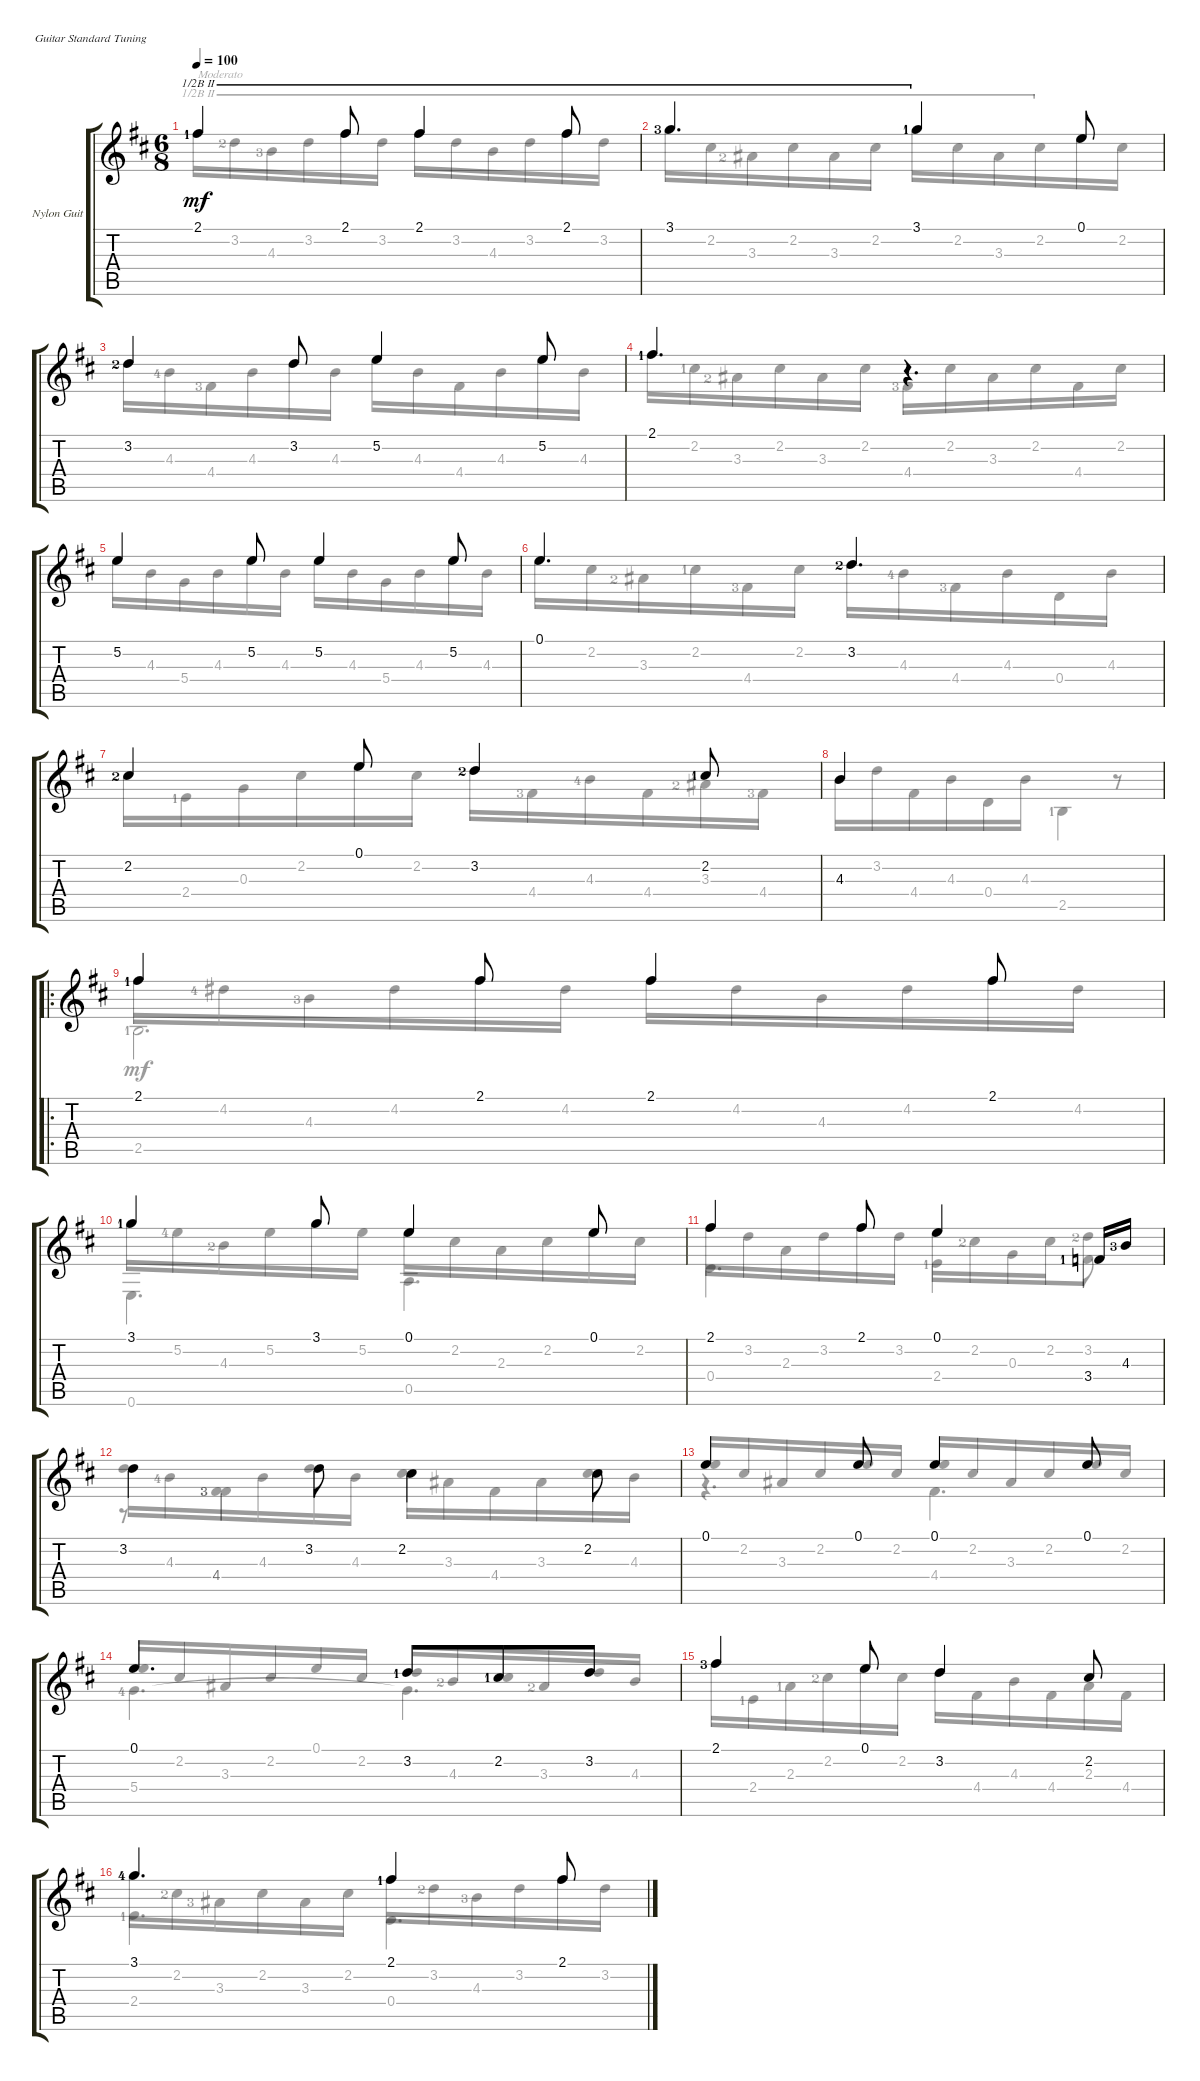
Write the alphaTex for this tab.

\defaultSystemsLayout 4
\bracketExtendMode groupsimilarinstruments
\firstSystemTrackNameOrientation horizontal
\otherSystemsTrackNameOrientation horizontal
\track ("Nylon Guitar" "Nylon Guit") {instrument acousticguitarsteel}
\staff {score tabs}
\tuning (E4 B3 G3 D3 A2 E2)
\voice
\ts (6 8)
\tempo 100
\clef g2
\scale
0.375176
\ks d
2.1{lf 2}.4{dy mf instrument acousticguitarsteel barre (2 half)} 2.1.8{barre (2 half)} 2.1.4{barre (2 half)} 2.1.8{barre (2 half)} |
\scale
0.35402 3.1{lf 4}.4{d barre (2 half)} 3.1{lf 2}.4{barre (2 half)} 0.1.8 |
3.2{lf 3}.4 3.2.8 5.2.4 5.2.8 |
2.1{lf 2}.4{d} r.4{d} |
5.2.4 5.2.8 5.2.4 5.2.8 |
0.1.4{d} 3.2{lf 3}.4{d} |
2.2{lf 3}.4 0.1.8 3.2{lf 3}.4 2.2{lf 2}.8 |
4.3.4 |
\ro
2.1{lf 2}.4 2.1.8 2.1.4 2.1.8 |
3.1{lf 2}.4 3.1.8 0.1.4 0.1.8 |
2.1.4 2.1.8 0.1.4 3.4{lf 2}.16 4.3{lf 4}.16 |
3.2.4{beam invert} 3.2.8{beam invert} 2.2.4{beam invert} 2.2.8{beam invert} |
0.1.4 0.1.8 0.1.4 0.1.8 |
0.1.4{d} 3.2{lf 2}.8 2.2{lf 2}.8 3.2.8 |
2.1{lf 4}.4 0.1.8 3.2.4 2.2.8 |
3.1{lf 5}.4{d} 2.1{lf 2}.4 2.1.8
\voice
\clef g2
\ottava regular
\simile none
\scale
0.375176
\ks d
2.1{lf 2}.16{txt "Moderato" dy mf barre (2 half)} 3.2{lf 3}.16{barre (2 half)} 4.3{lf 4}.16{barre (2 half)} 3.2.16{barre (2 half)} 2.1.16{barre (2 half)} 3.2.16{barre (2 half)} 2.1.16{barre (2 half)} 3.2.16{barre (2 half)} 4.3.16{barre (2 half)} 3.2.16{barre (2 half)} 2.1.16{barre (2 half)} 3.2.16{barre (2 half)} |
\scale
0.35402 3.1{lf 4}.16{barre (2 half)} 2.2.16{barre (2 half)} 3.3{lf 3}.16{barre (2 half)} 2.2.16{barre (2 half)} 3.3.16{barre (2 half)} 2.2.16{barre (2 half)} 3.1{lf 2}.16{barre (2 half)} 2.2.16{barre (2 half)} 3.3.16{barre (2 half)} 2.2.16{barre (2 half)} 0.1.16 2.2.16 |
3.2{lf 3}.16 4.3{lf 5}.16 4.4{lf 4}.16 4.3.16 3.2.16 4.3.16 5.2.16 4.3.16 4.4.16 4.3.16 5.2.16 4.3.16 |
2.1{lf 2}.16 2.2{lf 2}.16 3.3{lf 3}.16 2.2.16 3.3.16 2.2.16 4.4{lf 4}.16 2.2.16 3.3.16 2.2.16 4.4.16 2.2.16 |
5.2.16 4.3.16 5.4.16 4.3.16 5.2.16 4.3.16 5.2.16 4.3.16 5.4.16 4.3.16 5.2.16 4.3.16 |
0.1.16 2.2.16 3.3{lf 3}.16 2.2{lf 2}.16 4.4{lf 4}.16 2.2.16 3.2{lf 3}.16 4.3{lf 5}.16 4.4{lf 4}.16 4.3.16 0.4.16 4.3.16 |
2.2{lf 3}.16 2.4{lf 2}.16 0.3.16 2.2.16 0.1.16 2.2.16 3.2{lf 3}.16 4.4{lf 4}.16 4.3{lf 5}.16 4.4.16 3.3{lf 3}.16 4.4{lf 4}.16 |
4.3.16 3.2.16 4.4.16 4.3.16 0.4.16 4.3.16 2.5{lf 2}.4 r.8 |
2.1{lf 2}.16 4.2{lf 5}.16 4.3{lf 4}.16 4.2.16 2.1.16 4.2.16 2.1.16 4.2.16 4.3.16 4.2.16 2.1.16 4.2.16 |
3.1{lf 2}.16 5.2{lf 5}.16 4.3{lf 3}.16 5.2.16 3.1.16 5.2.16 0.1.16 2.2.16 2.3.16 2.2.16 0.1.16 2.2.16 |
2.1.16 3.2.16 2.3.16 3.2.16 2.1.16 3.2.16 0.1.16 2.2{lf 3}.16 0.3.16 2.2.16 3.2{lf 3}.8 |
3.2.16 4.3{lf 5}.16 4.4{lf 4}.16 4.3.16 3.2.16 4.3.16 2.2.16 3.3.16 4.4.16 3.3.16 2.2.16 4.3.16 |
0.1.16{beam invert} 2.2.16 3.3.16 2.2.16 0.1.16 2.2.16 0.1.16{beam invert} 2.2.16 3.3.16 2.2.16 0.1.16 2.2.16 |
0.1.16 2.2.16 3.3.16 2.2.16 0.1.16 2.2.16 3.2{lf 2}.16{beam invert} 4.3{lf 3}.16 2.2{lf 2}.16 3.3{lf 3}.16 3.2.16 4.3.16 |
2.1{lf 4}.16 2.4{lf 2}.16 2.3{lf 2}.16 2.2{lf 3}.16 0.1.16 2.2.16 3.2.16 4.4.16 4.3.16 4.4.16 2.3.16 4.4.16 |
3.1{lf 5}.16 2.2{lf 3}.16 3.3{lf 4}.16 2.2.16 3.3.16 2.2.16 2.1{lf 2}.16 3.2{lf 3}.16 4.3{lf 4}.16 3.2.16 2.1.16 3.2.16
\voice
\clef g2
\ottava regular
\simile none
\scale
0.375176
\ks d
|
\scale
0.35402 |
|
|
|
|
|
|
2.5{lf 2}.2{d} |
0.6.4{d} 0.5.4{d} |
0.4.4{d} 2.4{lf 2}.4 3.4{lf 2}.8 |
r.8 4.4{lf 4}.4 |
r.4{d} 4.4.4{d} |
5.4{lf 5}.4{d} 5.4{t}.4{d} |
|
2.4{lf 2}.4{d} 0.4.4{d}
